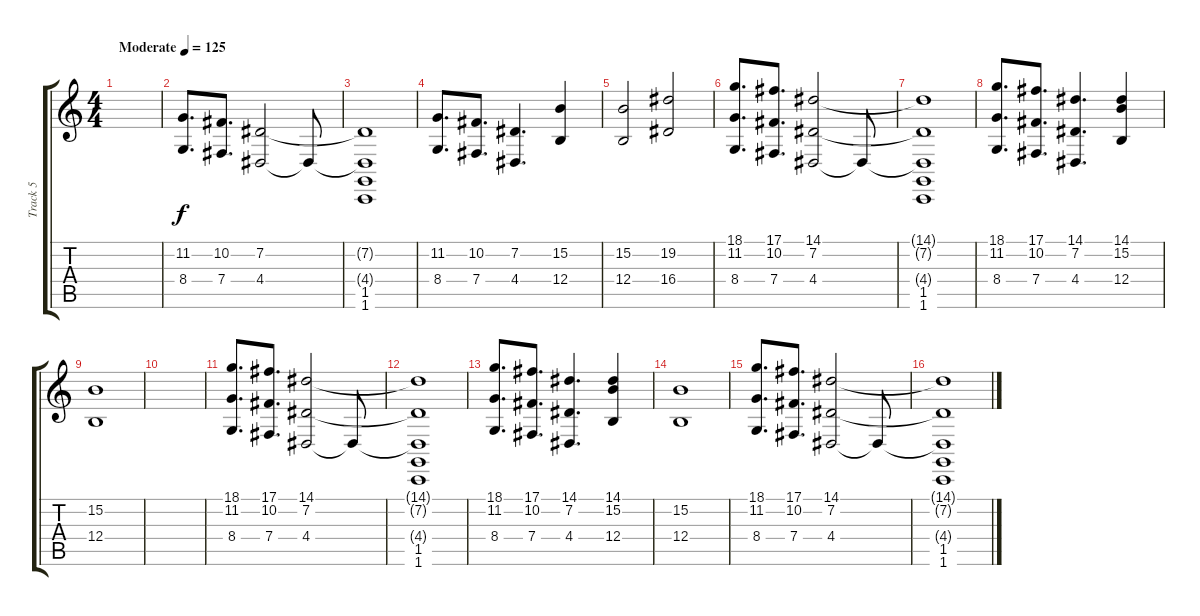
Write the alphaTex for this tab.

\track ("Track 5" "Track 5") {instrument stringensemble1}
\staff {score tabs}
\tuning (Db4 Ab3 E3 B2 Gb2 B1) {hide}
\ts (4 4)
\tempo (125 "Moderate")
\clef g2
\ks c
|
(11.2 8.4).8{d} (10.2 7.4).8{d} (7.2 4.4).2 4.4{t}.8 |
(7.2{t} 4.4{t} 1.5 1.6).1 |
(11.2 8.4).8{d} (10.2 7.4).8{d} (7.2 4.4).4{d} (15.2 12.4).4 |
(15.2 12.4).2 (19.2 16.4).2 |
(18.1 11.2 8.4).8{d} (17.1 10.2 7.4).8{d} (14.1 7.2 4.4).2 4.4{t}.8 |
(14.1{t} 7.2{t} 4.4{t} 1.5 1.6).1 |
(18.1 11.2 8.4).8{d} (17.1 10.2 7.4).8{d} (14.1 7.2 4.4).4{d} (14.1 15.2 12.4).4 |
(15.2 12.4).1 |
|
(18.1 11.2 8.4).8{d} (17.1 10.2 7.4).8{d} (14.1 7.2 4.4).2 4.4{t}.8 |
(14.1{t} 7.2{t} 4.4{t} 1.5 1.6).1 |
(18.1 11.2 8.4).8{d} (17.1 10.2 7.4).8{d} (14.1 7.2 4.4).4{d} (14.1 15.2 12.4).4 |
(15.2 12.4).1 |
(18.1 11.2 8.4).8{d} (17.1 10.2 7.4).8{d} (14.1 7.2 4.4).2 4.4{t}.8 |
(14.1{t} 7.2{t} 4.4{t} 1.5 1.6).1
